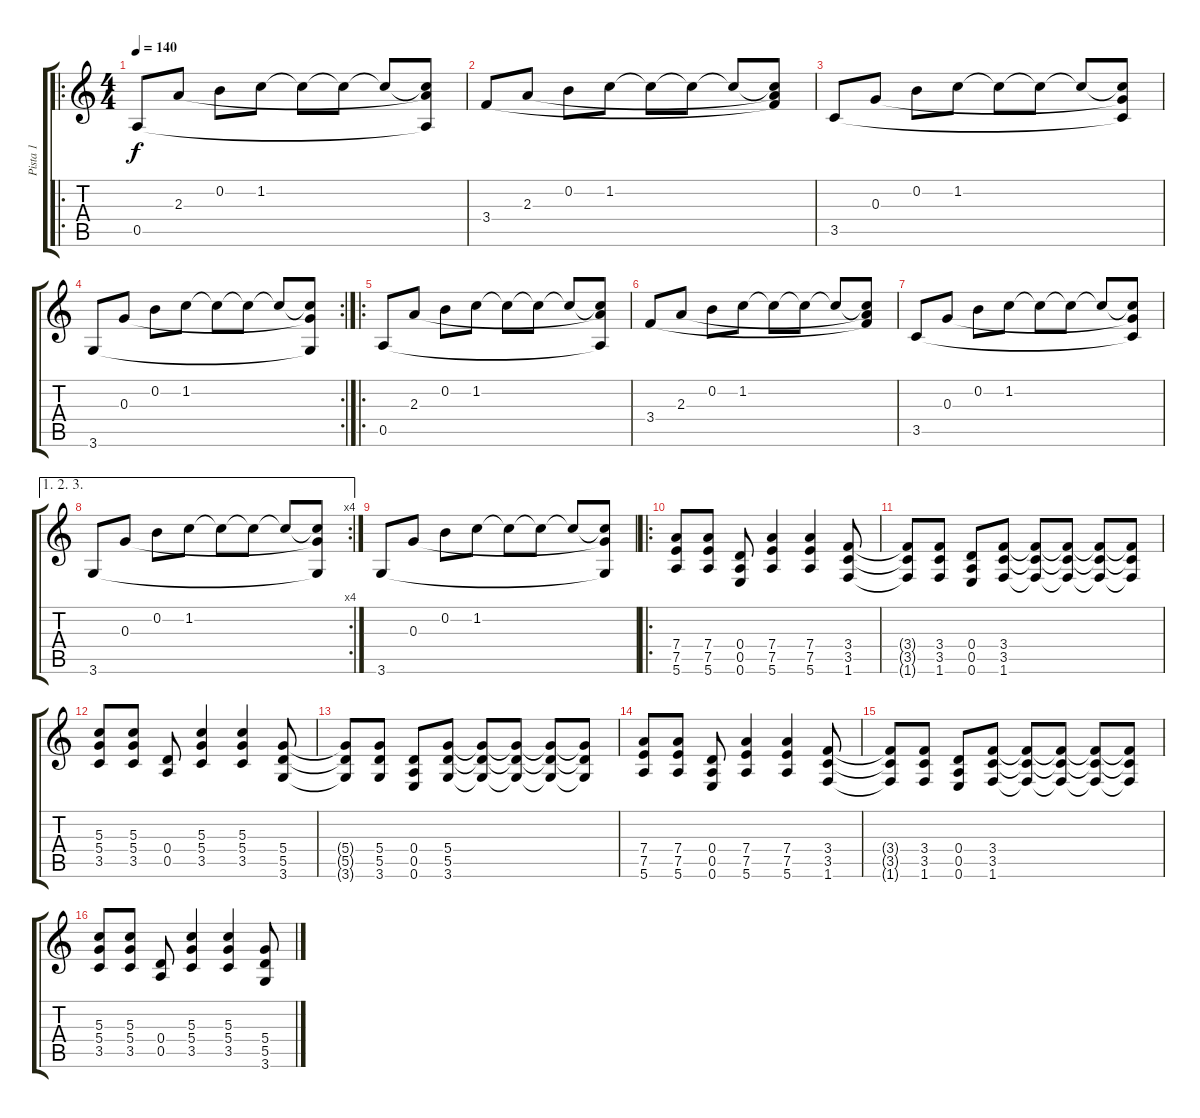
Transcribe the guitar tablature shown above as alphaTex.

\track ("Pista 1" "Pista 1") {instrument electricguitarclean}
\staff {score tabs}
\tuning (E4 B3 G3 D3 A2 E2) {hide}
\ro
\ts (4 4)
\tempo 140
\clef g2
\ks c
0.5.8{dy f instrument electricguitarclean} 2.3.8 0.2.8 1.2.8 1.2{t}.8 1.2{t}.8 1.2{t}.8 (1.2{t} 2.3{t} 0.5{t}).8 |
3.4.8 2.3.8 0.2.8 1.2.8 1.2{t}.8 1.2{t}.8 1.2{t}.8 (1.2{t} 2.3{t} 3.4{t}).8 |
3.5.8 0.3.8 0.2.8 1.2.8 1.2{t}.8 1.2{t}.8 1.2{t}.8 (1.2{t} 0.3{t} 3.5{t}).8 |
\rc 2
3.6.8 0.3.8 0.2.8 1.2.8 1.2{t}.8 1.2{t}.8 1.2{t}.8 (1.2{t} 0.3{t} 3.6{t}).8 |
\ro
0.5.8 2.3.8 0.2.8 1.2.8 1.2{t}.8 1.2{t}.8 1.2{t}.8 (1.2{t} 2.3{t} 0.5{t}).8 |
3.4.8 2.3.8 0.2.8 1.2.8 1.2{t}.8 1.2{t}.8 1.2{t}.8 (1.2{t} 2.3{t} 3.4{t}).8 |
3.5.8 0.3.8 0.2.8 1.2.8 1.2{t}.8 1.2{t}.8 1.2{t}.8 (1.2{t} 0.3{t} 3.5{t}).8 |
\ae (1 2 3)
\rc 4
3.6.8 0.3.8 0.2.8 1.2.8 1.2{t}.8 1.2{t}.8 1.2{t}.8 (1.2{t} 0.3{t} 3.6{t}).8 |
3.6.8 0.3.8 0.2.8 1.2.8 1.2{t}.8 1.2{t}.8 1.2{t}.8 (1.2{t} 0.3{t} 3.6{t}).8 |
\ro
(7.4 7.5 5.6).8{instrument distortionguitar} (7.4 7.5 5.6).8 (0.4 0.5 0.6).8 (7.4 7.5 5.6).4 (7.4 7.5 5.6).4 (3.4 3.5 1.6).8 |
(3.4{t} 3.5{t} 1.6{t}).8 (3.4 3.5 1.6).8 (0.4 0.5 0.6).8 (3.4 3.5 1.6).8 (3.4{t} 3.5{t} 1.6{t}).8 (3.4{t} 3.5{t} 1.6{t}).8 (3.4{t} 3.5{t} 1.6{t}).8 (3.4{t} 3.5{t} 1.6{t}).8 |
(5.3 5.4 3.5).8 (5.3 5.4 3.5).8 (0.4 0.5).8 (5.3 5.4 3.5).4 (5.3 5.4 3.5).4 (5.4 5.5 3.6).8 |
(5.4{t} 5.5{t} 3.6{t}).8 (5.4 5.5 3.6).8 (0.4 0.5 0.6).8 (5.4 5.5 3.6).8 (5.4{t} 5.5{t} 3.6{t}).8 (5.4{t} 5.5{t} 3.6{t}).8 (5.4{t} 5.5{t} 3.6{t}).8 (5.4{t} 5.5{t} 3.6{t}).8 |
(7.4 7.5 5.6).8 (7.4 7.5 5.6).8 (0.4 0.5 0.6).8 (7.4 7.5 5.6).4 (7.4 7.5 5.6).4 (3.4 3.5 1.6).8 |
(3.4{t} 3.5{t} 1.6{t}).8 (3.4 3.5 1.6).8 (0.4 0.5 0.6).8 (3.4 3.5 1.6).8 (3.4{t} 3.5{t} 1.6{t}).8 (3.4{t} 3.5{t} 1.6{t}).8 (3.4{t} 3.5{t} 1.6{t}).8 (3.4{t} 3.5{t} 1.6{t}).8 |
(5.3 5.4 3.5).8 (5.3 5.4 3.5).8 (0.4 0.5).8 (5.3 5.4 3.5).4 (5.3 5.4 3.5).4 (5.4 5.5 3.6).8
